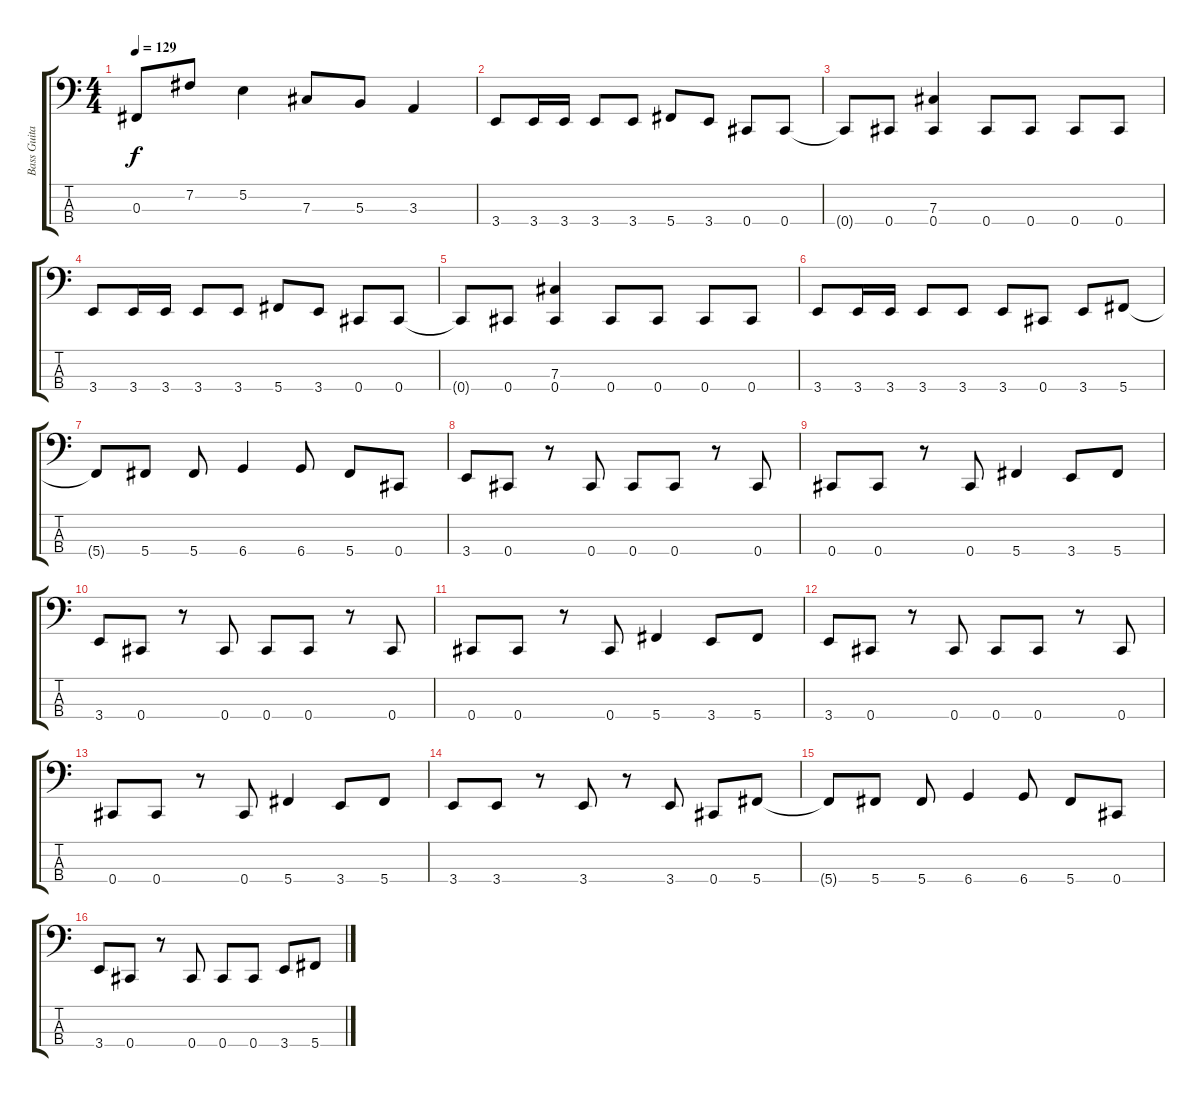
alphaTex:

\track ("Bass Guitar" "Bass Guita") {instrument electricbasspick}
\staff {score tabs}
\tuning (E2 B1 Gb1 Db1) {hide}
\ts (4 4)
\tempo 129
\clef f4
\ks c
0.3{t}.8{dy f} 7.2.8 5.2.4 7.3.8 5.3.8 3.3.4 |
3.4.8 3.4.16 3.4.16 3.4.8 3.4.8 5.4.8 3.4.8 0.4.8 0.4.8 |
0.4{t}.8 0.4.8 (7.3 0.4).4 0.4.8 0.4.8 0.4.8 0.4.8 |
3.4.8 3.4.16 3.4.16 3.4.8 3.4.8 5.4.8 3.4.8 0.4.8 0.4.8 |
0.4{t}.8 0.4.8 (7.3 0.4).4 0.4.8 0.4.8 0.4.8 0.4.8 |
3.4.8 3.4.16 3.4.16 3.4.8 3.4.8 3.4.8 0.4.8 3.4.8 5.4.8 |
5.4{t}.8 5.4.8 5.4.8 6.4.4 6.4.8 5.4.8 0.4.8 |
3.4.8 0.4.8 r.8 0.4.8 0.4.8 0.4.8 r.8 0.4.8 |
0.4.8 0.4.8 r.8 0.4.8 5.4.4 3.4.8 5.4.8 |
3.4.8 0.4.8 r.8 0.4.8 0.4.8 0.4.8 r.8 0.4.8 |
0.4.8 0.4.8 r.8 0.4.8 5.4.4 3.4.8 5.4.8 |
3.4.8 0.4.8 r.8 0.4.8 0.4.8 0.4.8 r.8 0.4.8 |
0.4.8 0.4.8 r.8 0.4.8 5.4.4 3.4.8 5.4.8 |
3.4.8 3.4.8 r.8 3.4.8 r.8 3.4.8 0.4.8 5.4.8 |
5.4{t}.8 5.4.8 5.4.8 6.4.4 6.4.8 5.4.8 0.4.8 |
3.4.8 0.4.8 r.8 0.4.8 0.4.8 0.4.8 3.4.8 5.4.8
